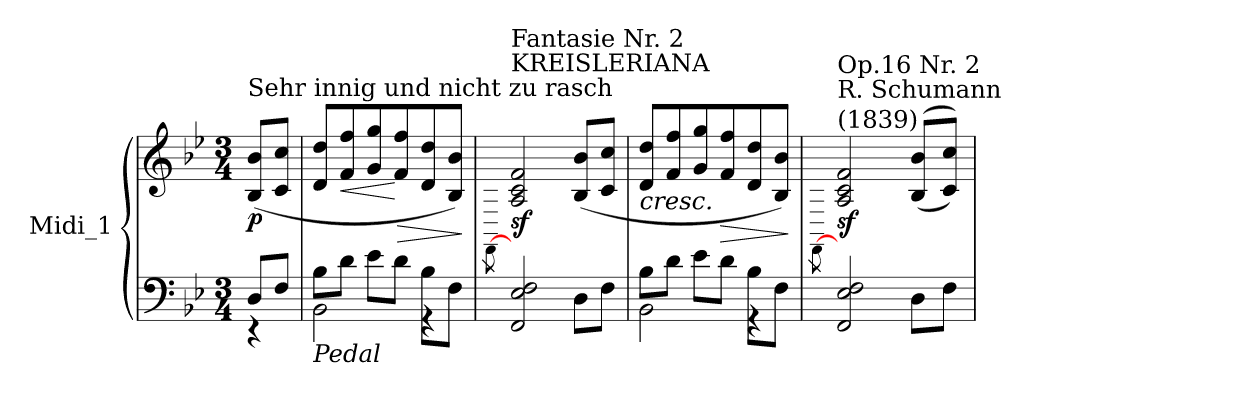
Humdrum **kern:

**kern	**kern	**dynam
*part1	*part1	*part1
*staff2	*staff1	*staff1/2
*I"Midi_1	*	*
*clefF4	*clefG2	*
*k[b-e-]	*k[b-e-]	*
*B-:	*B-:	*
*M3/4	*M3/4	*
=1	=1	=1
*^	*	*
!	!	!LO:TX:a:t=Sehr innig und nicht zu rasch	!
!	!	!	!LO:DY:b
8D/L	4r	(>8B-/ 8b-/L	p
8F/J	.	8c/ 8cc/J	.
=2	=2	=2	=2
!LO:TX:b:i:t=Pedal	!	!	!
8B-\L	2BB-\	8d/ 8dd/L	.
!	!	!	!LO:HP:b
8d\J	.	8f/ 8ff/	<
8e-\L	.	8g/ 8gg/	.
!	!	!	!LO:HP:n=1:b
8d\J	.	8f/ 8ff/	[ >
8B-\L	4r	8d/ 8dd/	.
8F\J	.	8B-/ 8b-/J)	.
*v	*v	*	*
.	.	]
=3	=3	=3
*	*^	*
.	.	[8qFF\	.
*^	*	*	*
!	!	!LO:TX:a:t=KREISLERIANA	!	!
!	!	!LO:TX:a:t=Fantasie Nr. 2	!	!
!	!	!	!	!LO:DY:b
2FF/ 2E-/ 2F/	2ryy	2A/ 2c/ 2f/	2.ryy	sf
8D\L	4ryy	(>8B-/ 8b-/L	.	.
8F\J	.	8c/ 8cc/J	.	.
*	*	*v	*v	*
=4	=4	=4	=4
!	!	!	!LO:HP:b
8B-\L	2BB-\	8d/ 8dd/L	<
8d\J	.	8f/ 8ff/	.
8e-\L	.	8g/ 8gg/	.
!	!	!	!LO:HP:b
8d\J	.	8f/ 8ff/	>
8B-\L	4r	8d/ 8dd/	[
8F\J	.	8B-/ 8b-/J)	.
*v	*v	*	*
.	.	]
=5	=5	=5
*	*^	*
.	.	[8qFF\	.
*^	*	*	*
!	!	!LO:TX:a:t=R. Schumann	!	!
!	!	!LO:TX:a:t=Op.16 Nr. 2	!	!
!	!	!LO:TX:a:t=(1839)	!	!
!	!	!	!	!LO:DY:b
2FF/ 2E-/ 2F/	2ryy	2A/ 2c/ 2f/	2.ryy	sf
8D\L	4ryy	(>(>8B-/ 8b-/L	.	.
8F\J	.	8c/ 8cc/J))	.	.
*v	*v	*	*	*
*	*v	*v	*
=	=	=
*-	*-	*-
